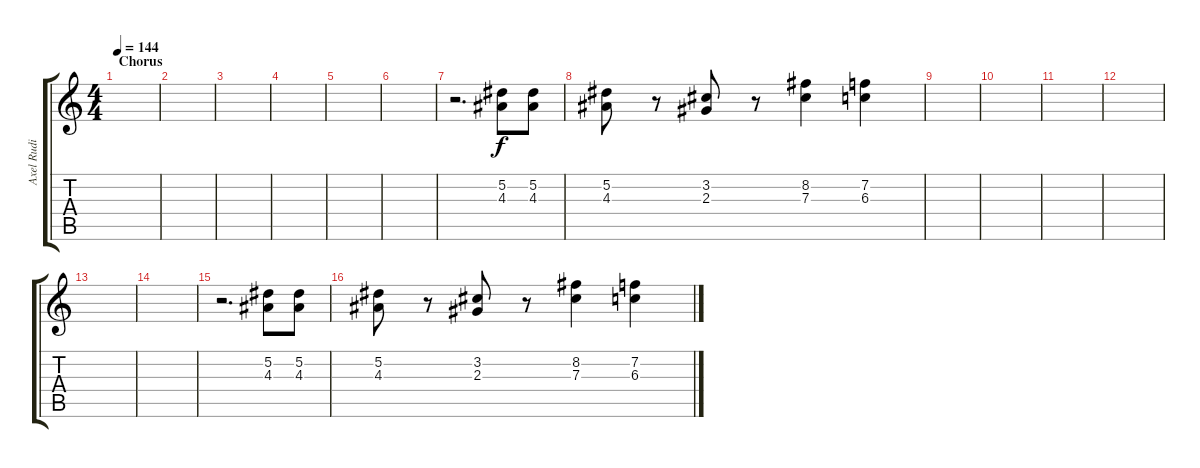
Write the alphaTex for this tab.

\track ("Axel Rudi Pell Solo" "Axel Rudi ") {instrument distortionguitar}
\staff {score tabs}
\tuning (Eb4 Bb3 Gb3 Db3 Ab2 Eb2) {hide}
\ts (4 4)
\section ("" "Chorus")
\tempo 144
\clef g2
\ks c
|
|
|
|
|
|
r.2{d} (5.2 4.3).8{volume 7} (5.2 4.3).8 |
(5.2 4.3).8 r.8 (3.2 2.3).8 r.8 (8.2 7.3).4 (7.2 6.3).4 |
|
|
|
|
|
|
r.2{d} (5.2 4.3).8{volume 7} (5.2 4.3).8 |
(5.2 4.3).8 r.8 (3.2 2.3).8 r.8 (8.2 7.3).4 (7.2 6.3).4
